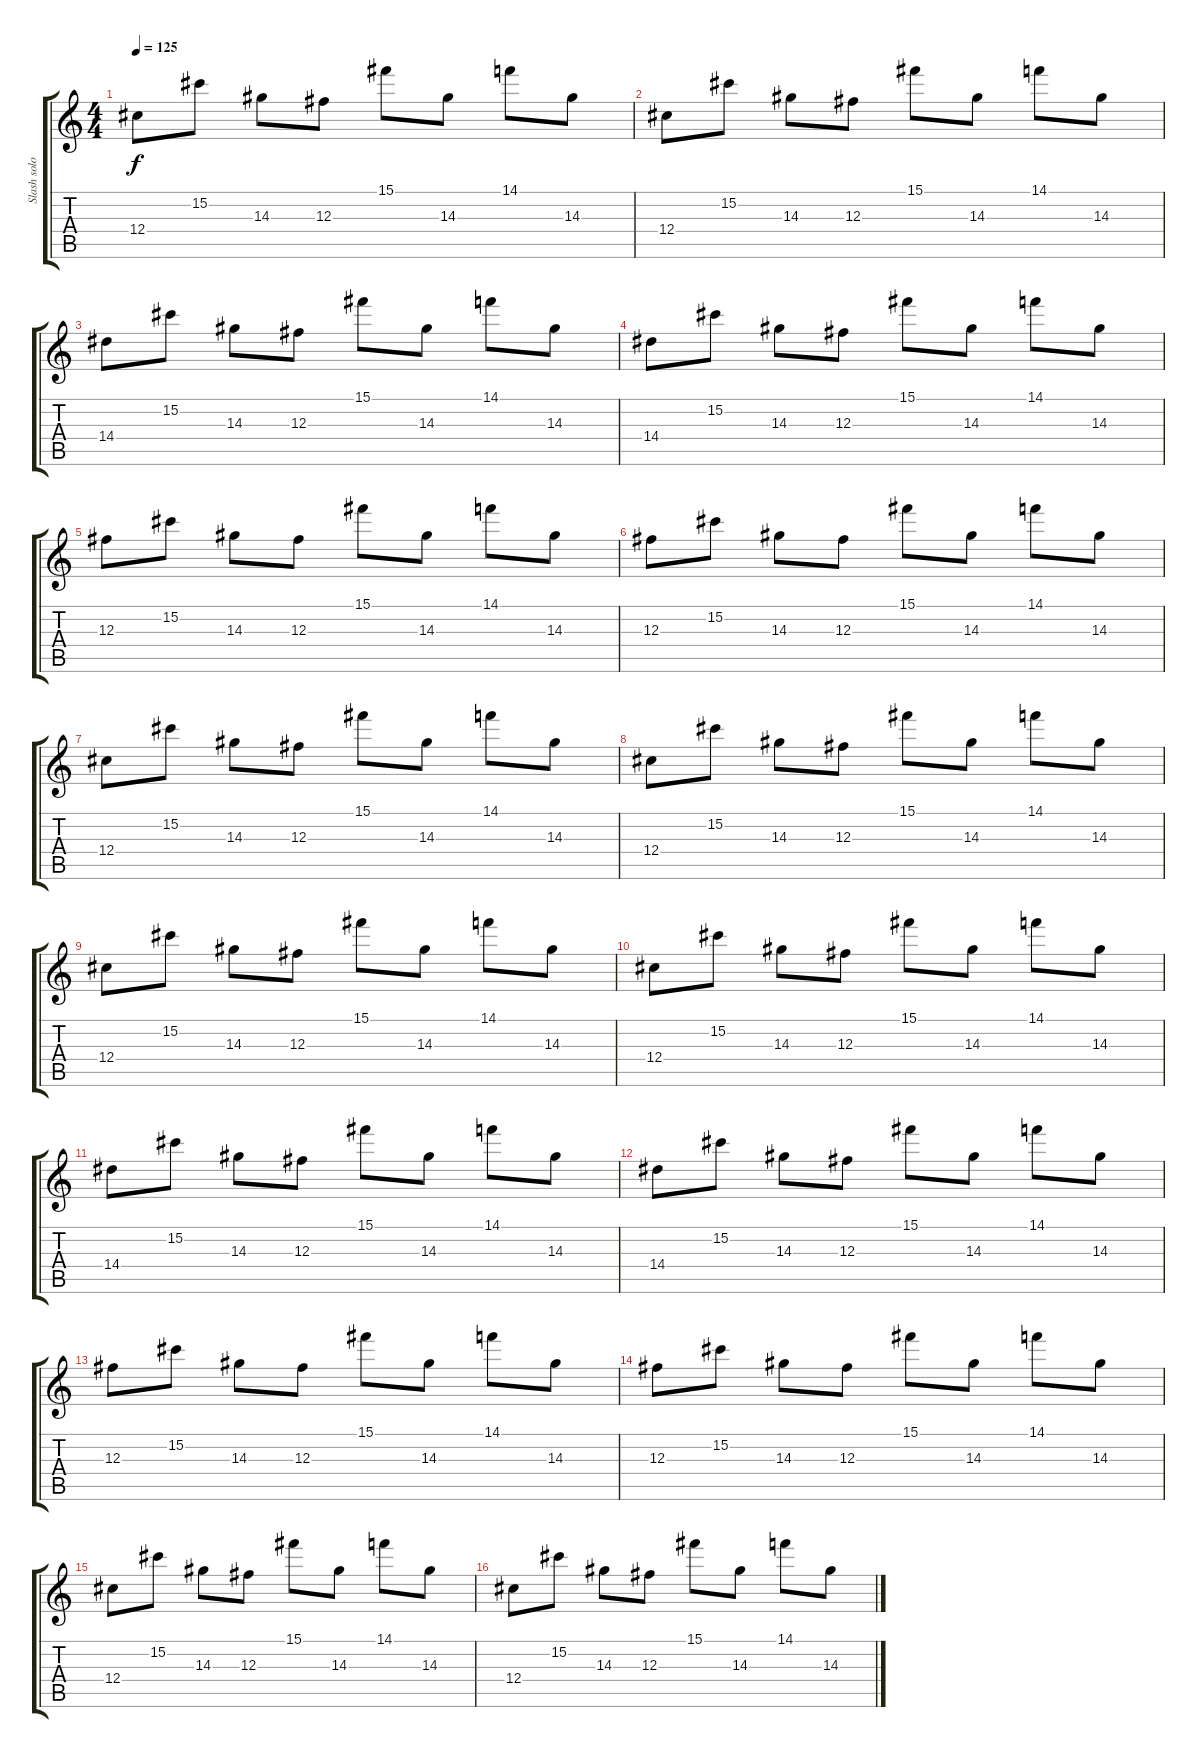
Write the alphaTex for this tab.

\track ("Slash solo" "Slash solo") {instrument overdrivenguitar}
\staff {score tabs}
\tuning (Eb4 Bb3 Gb3 Db3 Ab2 Eb2) {hide}
\ts (4 4)
\tempo 125
\clef g2
\ks c
12.4.8{dy f instrument overdrivenguitar} 15.2.8 14.3.8 12.3.8 15.1.8 14.3.8 14.1.8 14.3.8 |
12.4.8 15.2.8 14.3.8 12.3.8 15.1.8 14.3.8 14.1.8 14.3.8 |
14.4.8 15.2.8 14.3.8 12.3.8 15.1.8 14.3.8 14.1.8 14.3.8 |
14.4.8 15.2.8 14.3.8 12.3.8 15.1.8 14.3.8 14.1.8 14.3.8 |
12.3.8 15.2.8 14.3.8 12.3.8 15.1.8 14.3.8 14.1.8 14.3.8 |
12.3.8 15.2.8 14.3.8 12.3.8 15.1.8 14.3.8 14.1.8 14.3.8 |
12.4.8 15.2.8 14.3.8 12.3.8 15.1.8 14.3.8 14.1.8 14.3.8 |
12.4.8 15.2.8 14.3.8 12.3.8 15.1.8 14.3.8 14.1.8 14.3.8 |
12.4.8 15.2.8 14.3.8 12.3.8 15.1.8 14.3.8 14.1.8 14.3.8 |
12.4.8 15.2.8 14.3.8 12.3.8 15.1.8 14.3.8 14.1.8 14.3.8 |
14.4.8 15.2.8 14.3.8 12.3.8 15.1.8 14.3.8 14.1.8 14.3.8 |
14.4.8 15.2.8 14.3.8 12.3.8 15.1.8 14.3.8 14.1.8 14.3.8 |
12.3.8 15.2.8 14.3.8 12.3.8 15.1.8 14.3.8 14.1.8 14.3.8 |
12.3.8 15.2.8 14.3.8 12.3.8 15.1.8 14.3.8 14.1.8 14.3.8 |
12.4.8 15.2.8 14.3.8 12.3.8 15.1.8 14.3.8 14.1.8 14.3.8 |
12.4.8 15.2.8 14.3.8 12.3.8 15.1.8 14.3.8 14.1.8 14.3.8
